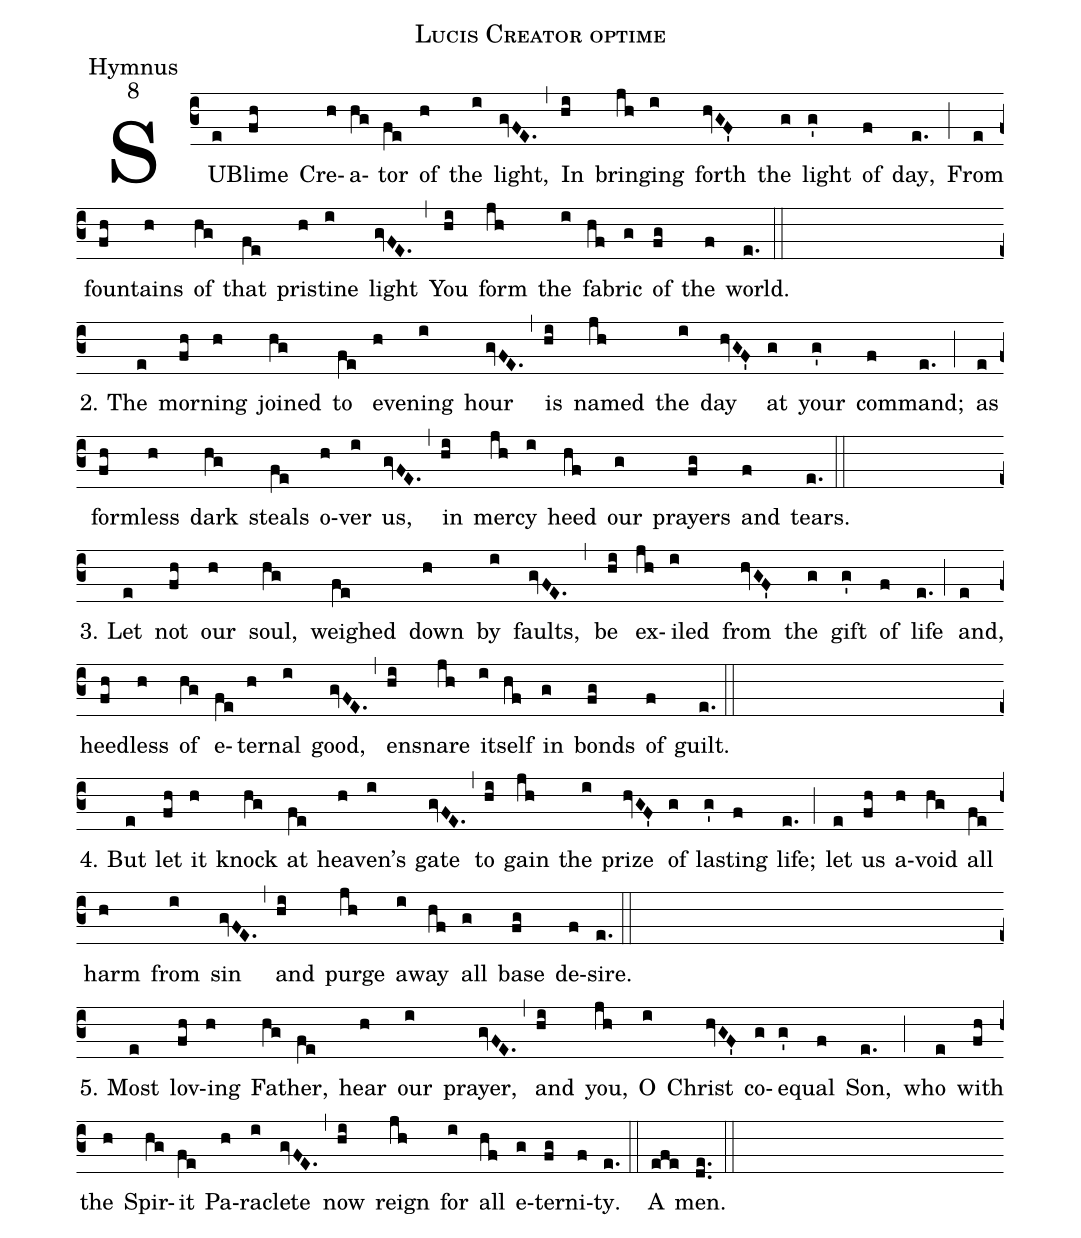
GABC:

name:Lucis Creator optime;
office-part:Hymnus;
mode:8;
%%
(c3) SUB(e)lime(fh) Cre(h)a(hg)tor(fe) of(h) the(i) light,(gvFE.) (,)
In(hi) bring(jh)ing(i) forth(hvGF') the(g) light(g') of(f) day,(e.) (;)
From(e) foun(fh)tains(h) of(hg) that(fe) pris(h)tine(i) light(gvFE.) (,)
You(hi) form(jh) the(i) fab(hf)ric(g) of(fg) the(f) world.(e.) (::Z)

2. The(e) morn(fh)ing(h) joined(hg) to(fe) even(h)ing(i) hour(gvFE.) (,)
 is(hi) named(jh) the(i) day(hvGF') at(g) your(g') com(f)mand;(e.) (;)
 as(e) form(fh)less(h) dark(hg) steals(fe) o(h)ver(i) us,(gvFE.) (,)
 in(hi) mer(jh)cy(i) heed(hf) our(g) prayers(fg) and(f) tears.(e.) (::Z)

3. Let(e) not(fh) our(h) soul,(hg) weighed(fe) down(h) by(i) faults,(gvFE.) (,)
 be(hi) ex(jh)iled(i) from(hvGF') the(g) gift(g') of(f) life(e.) (;)
 and,(e) heed(fh)less(h) of(hg) e(fe)ter(h)nal(i) good,(gvFE.) (,)
 en(hi)snare(jh) it(i)self(hf) in(g) bonds(fg) of(f) guilt.(e.) (::Z)

4. But(e) let(fh) it(h) knock(hg) at(fe) heav(h)en’s(i) gate(gvFE.) (,)
 to(hi) gain(jh) the(i) prize(hvGF') of(g) last(g')ing(f) life;(e.) (;)
 let(e) us(fh) a(h)void(hg) all(fe) harm(h) from(i) sin(gvFE.) (,)
 and(hi) purge(jh) a(i)way(hf) all(g) base(fg) de(f)sire.(e.) (::Z)

5. Most(e) lov(fh)ing(h) Fa(hg)ther,(fe) hear(h) our(i) prayer,(gvFE.) (,)
 and(hi) you,(jh) O(i) Christ(hvGF') co(g)e(g')qual(f) Son,(e.) (;)
 who(e) with(fh) the(h) Spir(hg)it(fe) Pa(h)ra(i)clete(gvFE.) (,)
 now(hi) reign(jh) for(i) all(hf) e(g)ter(fg)ni(f)ty.(e.) (::)

A(efe) men.(de..) (::)
